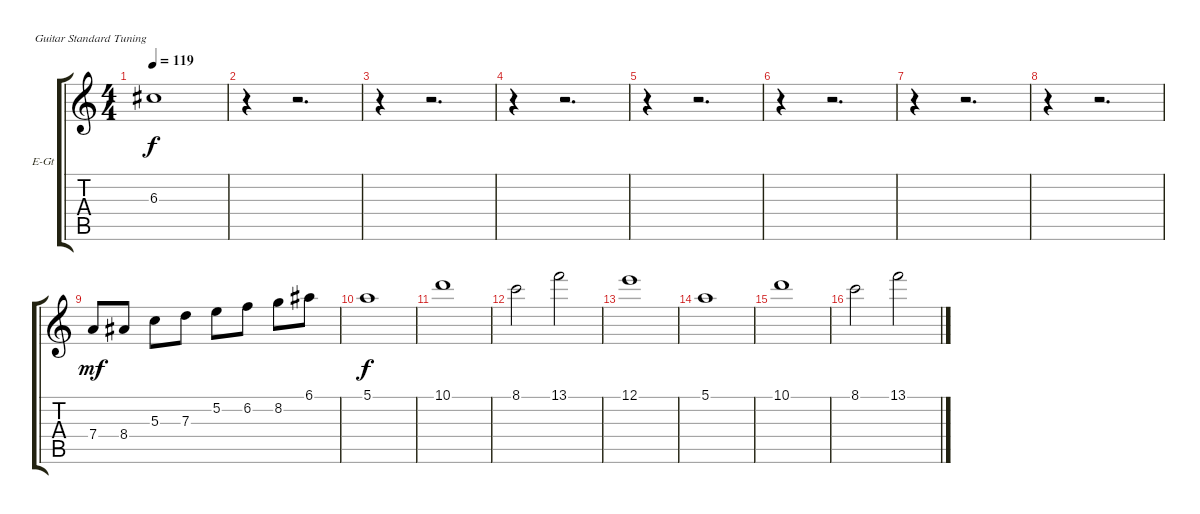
\defaultSystemsLayout 4
\bracketExtendMode groupsimilarinstruments
\firstSystemTrackNameOrientation horizontal
\otherSystemsTrackNameOrientation horizontal
\track ("Electric Guitar" "E-Gt") {instrument electricguitarclean}
\staff {score tabs}
\tuning (E4 B3 G3 D3 A2 E2)
\ts (4 4)
\tempo 119
\clef g2
\ks c
6.3{t}.1{dy f} |
r.4 r.2{d} |
r.4 r.2{d} |
r.4 r.2{d} |
r.4 r.2{d} |
r.4 r.2{d} |
r.4 r.2{d} |
r.4 r.2{d} |
7.4.8{dy mf} 8.4.8 5.3.8 7.3.8 5.2.8 6.2.8 8.2.8 6.1.8 |
5.1.1{dy f} |
10.1.1 |
8.1.2 13.1.2 |
12.1.1 |
5.1.1 |
10.1.1 |
8.1.2 13.1.2
